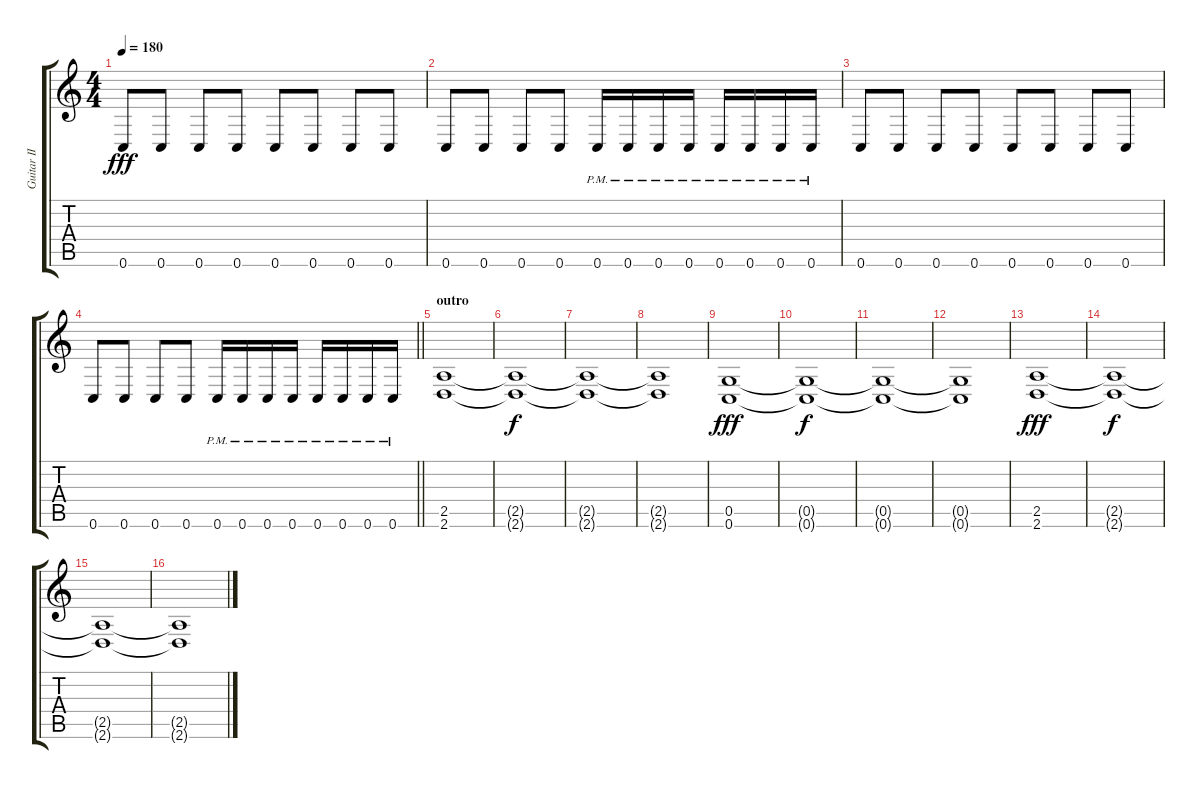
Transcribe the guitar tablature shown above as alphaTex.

\track ("Guitar II (Rhythm)" "Guitar II ") {instrument distortionguitar}
\staff {score tabs}
\tuning (D4 A3 F3 C3 G2 C2) {hide}
\ts (4 4)
\tempo 180
\clef g2
\ks c
0.6.8{dy fff} 0.6.8 0.6.8 0.6.8 0.6.8 0.6.8 0.6.8 0.6.8 |
0.6.8 0.6.8 0.6.8 0.6.8 0.6{pm}.16 0.6{pm}.16 0.6{pm}.16 0.6{pm}.16 0.6{pm}.16 0.6{pm}.16 0.6{pm}.16 0.6{pm}.16 |
0.6.8 0.6.8 0.6.8 0.6.8 0.6.8 0.6.8 0.6.8 0.6.8 |
\barLineRight lightlight
0.6.8 0.6.8 0.6.8 0.6.8 0.6{pm}.16 0.6{pm}.16 0.6{pm}.16 0.6{pm}.16 0.6{pm}.16 0.6{pm}.16 0.6{pm}.16 0.6{pm}.16 |
\section ("" "outro")
(2.5 2.6).1 |
(2.5{t} 2.6{t}).1{dy f} |
(2.5{t} 2.6{t}).1 |
(2.5{t} 2.6{t}).1 |
(0.5 0.6).1{dy fff} |
(0.5{t} 0.6{t}).1{dy f} |
(0.5{t} 0.6{t}).1 |
(0.5{t} 0.6{t}).1 |
(2.5 2.6).1{dy fff} |
(2.5{t} 2.6{t}).1{dy f} |
(2.5{t} 2.6{t}).1 |
(2.5{t} 2.6{t}).1
